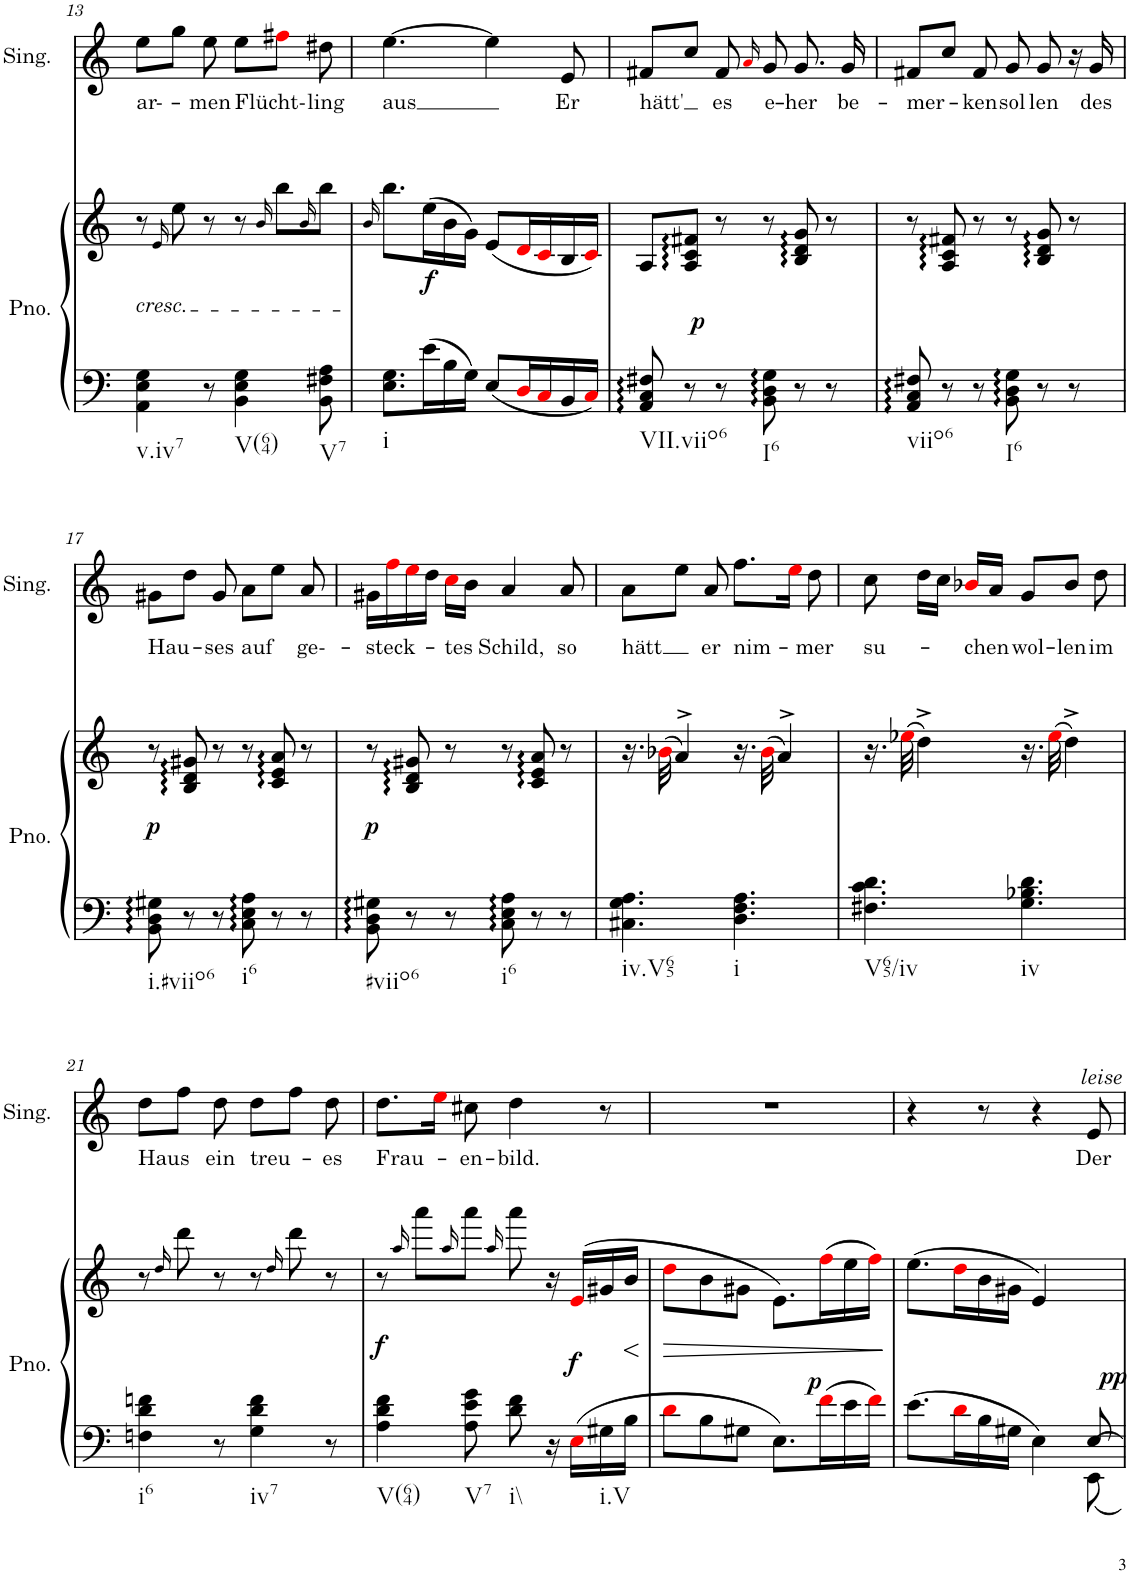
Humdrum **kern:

**kern	**kern	**dynam	**kern	**text
*part2	*part2	*part2	*part1	*part1
*staff3	*staff2	*staff2/3	*staff1	*staff1
*I"Pianoforte	*	*	*I"Singstimme	*
*I'Pno.	*	*	*I'Sing.	*
!!LO:PB:g=z
*clefF4	*clefG2	*	*clefG2	*
*k[]	*k[]	*	*k[]	*
*M6/8	*M6/8	*	*M6/8	*
=13	=13	=13	=13	=13
!	!LO:TX:b:i:t=cresc.	!	!	!
!LO:TX:b:t=v.iv7	!	!	!	!
!	!	!	!	!LO:LY:b
4AA\ 4E\ 4G\	8r	.	8ee\L	ar--
.	16qe/	.	.	.
.	8ee\	.	8gg\J	.
!	!	!	!	!LO:LY:b
8r	8r	.	8ee\	-men
!LO:TX:b:t=V(64)	!	!	!	!
!	!	!	!	!LO:LY:b
4BB\ 4E\ 4G\	8r	.	8ee\L	Flücht--
.	16qb/	.	.	.
.	8bb\L	.	8ff#Xi\J	.
.	16qb/	.	.	.
!LO:TX:b:t=V7	!	!	!	!
!	!	!	!	!LO:LY:b
8BB\ 8F#X\ 8A\	8bb\J	.	8dd#X\	-ling
=14	=14	=14	=14	=14
.	16qb/	.	.	.
!LO:TX:b:t=i	!	!	!	!
!	!	!	!	!LO:LY:b
8.E\ 8.G\L	8.bb\L	.	[4.ee\	aus
!	!	!LO:DY:b	!	!
16e\L	(16ee\L	f	.	.
16B\	16b\	.	.	.
16G\JJ	16g\JJ)	.	.	.
8E/L	(8e/L	.	4ee\]	.
16Di/L	16di/L	.	.	.
16Ci/	16ci/	.	.	.
!	!	!	!	!LO:LY:b
16BB/	16B/	.	8e/	Er
16Ci/JJ	16ci/JJ)	.	.	.
=15	=15	=15	=15	=15
!LO:TX:b:t=VII.viio6	!	!	!	!
!	!	!	!	!LO:LY:b
8AA/:: 8C/:: 8F#X/::	8A/L	.	8f#X/L	hätt'
!	!	!LO:DY:a=2	!	!
8r	8A/:: 8c/:: 8f#X/::J	p	8cc/J	.
!	!	!	!	!LO:LY:b
8r	8r	.	8f#/	es
.	.	.	16qai/	.
!LO:TX:b:t=I6	!	!	!	!
!	!	!	!	!LO:LY:b
8BB\:: 8D\:: 8G\::	8r	.	8g/	e-
!	!	!	!	!LO:LY:b
8r	8B/:: 8d/:: 8g/::	.	8.g/	-her
8r	8r	.	.	.
!	!	!	!	!LO:LY:b
.	.	.	16g/	be-
=16	=16	=16	=16	=16
!LO:TX:b:t=viio6	!	!	!	!
!	!	!	!	!LO:LY:b
8AA/:: 8C/:: 8F#X/::	8r	.	8f#X/L	-mer-
8r	8A/:: 8c/:: 8f#X/::	.	8cc/J	.
!	!	!	!	!LO:LY:b
8r	8r	.	8f#/	-ken
!LO:TX:b:t=I6	!	!	!	!
!	!	!	!	!LO:LY:b
8BB\:: 8D\:: 8G\::	8r	.	8g/	sol-
!	!	!	!	!LO:LY:b
8r	8B/:: 8d/:: 8g/::	.	8g/	-len
8r	8r	.	16r	.
!	!	!	!	!LO:LY:b
.	.	.	16g/	des
!!LO:LB:g=z
=17	=17	=17	=17	=17
!LO:TX:b:t=i.#viio6	!	!	!	!
!	!	!LO:DY:b	!	!LO:LY:b
8BB\:: 8D\:: 8G#X\::	8r	p	8g#X\L	Hau-
8r	8B/:: 8d/:: 8g#X/::	.	8dd\J	.
!	!	!	!	!LO:LY:b
8r	8r	.	8g#/	-ses
!LO:TX:b:t=i6	!	!	!	!
!	!	!	!	!LO:LY:b
8C\:: 8E\:: 8A\::	8r	.	8a\L	auf
8r	8c/:: 8e/:: 8a/::	.	8ee\J	.
!	!	!	!	!LO:LY:b
8r	8r	.	8a/	ge--
=18	=18	=18	=18	=18
!LO:TX:b:t=#viio6	!	!	!	!
!	!	!LO:DY:b	!	!LO:LY:b
8BB\:: 8D\:: 8G#X\::	8r	p	16g#X\LL	-steck-
.	.	.	16ffi\	.
8r	8B/:: 8d/:: 8g#X/::	.	16eei\	.
.	.	.	16dd\JJ	.
!	!	!	!	!LO:LY:b
8r	8r	.	16cci\LL	-tes
.	.	.	16b\JJ	.
!LO:TX:b:t=i6	!	!	!	!
!	!	!	!	!LO:LY:b
8C\:: 8E\:: 8A\::	8r	.	4a/	Schild,
8r	8c/:: 8e/:: 8a/::	.	.	.
!	!	!	!	!LO:LY:b
8r	8r	.	8a/	so
=19	=19	=19	=19	=19
!LO:TX:b:t=iv.V65	!	!	!	!
!	!	!	!	!LO:LY:b
4.C#X\ 4.G\ 4.A\	16.r	.	8a\L	hätt
.	(32b-Xi\	.	.	.
.	4a^>/)	.	8ee\J	.
!	!	!	!	!LO:LY:b
.	.	.	8a/	er
!LO:TX:b:t=i	!	!	!	!
!	!	!	!	!LO:LY:b
4.D\ 4.F\ 4.A\	16.r	.	8.ff\L	nim-
.	(32b-i\	.	.	.
.	4a^>/)	.	.	.
.	.	.	16eei\Jk	.
!	!	!	!	!LO:LY:b
.	.	.	8dd\	-mer
=20	=20	=20	=20	=20
!LO:TX:b:t=V65/iv	!	!	!	!
!	!	!	!	!LO:LY:b
4.F#X\ 4.c\ 4.d\	16.r	.	8cc\	su-
.	(32ee-Xi\	.	.	.
.	4dd^\)	.	16dd\LL	.
.	.	.	16cc\JJ	.
!	!	!	!	!LO:LY:b
.	.	.	16b-Xi/LL	-chen
.	.	.	16a/JJ	.
!LO:TX:b:t=iv	!	!	!	!
!	!	!	!	!LO:LY:b
4.G\ 4.B-X\ 4.d\	16.r	.	8g/L	wol-
.	(32ee-i\	.	.	.
!	!	!	!	!LO:LY:b
.	4dd^\)	.	8b-/J	-len
!	!	!	!	!LO:LY:b
.	.	.	8dd\	im
!!LO:LB:g=z
=21	=21	=21	=21	=21
!LO:TX:b:t=i6	!	!	!	!
!	!	!	!	!LO:LY:b
4Fn\ 4d\ 4fn\	8r	.	8dd\L	-Haus
.	16qdd/	.	.	.
.	8ddd\	.	8ff\J	.
!	!	!	!	!LO:LY:b
8r	8r	.	8dd\	ein
!LO:TX:b:t=iv7	!	!	!	!
!	!	!	!	!LO:LY:b
4G\ 4d\ 4f\	8r	.	8dd\L	treu-
.	16qdd/	.	.	.
.	8ddd\	.	8ff\J	.
!	!	!	!	!LO:LY:b
8r	8r	.	8dd\	-es
=22	=22	=22	=22	=22
!LO:TX:b:t=V(64)	!	!	!	!
!	!	!LO:DY:b	!	!LO:LY:b
4A\ 4d\ 4f\	8r	f	8.dd\L	Frau-
.	16qaa/	.	.	.
.	8aaa\L	.	.	.
.	.	.	16eei\Jk	.
.	16qaa/	.	.	.
!LO:TX:b:t=V7	!	!	!	!
!	!	!	!	!LO:LY:b
8A\ 8e\ 8g\	8aaa\J	.	8cc#X\	-en-
.	16qaa/	.	.	.
!LO:TX:b:t=i\\	!	!	!	!
!	!	!	!	!LO:LY:b
8d\ 8f\	8aaa\	.	4dd\	-bild.
16r	16r	.	.	.
!	!	!LO:DY:b	!	!
16Ei\LL	(>16ei/LL	f	.	.
!LO:TX:b:t=i.V	!	!	!	!
16G#X\	16g#X/	.	8r	.
!	!	!LO:HP:b	!	!
16B\JJ	16b/JJ	<	.	.
.	.	[	.	.
=23	=23	=23	=23	=23
!	!	!LO:HP:b	!	!
8di\L	8ddi\L	>	2.r	.
8B\	8b\	.	.	.
8G#X\J	8g#X\J	.	.	.
8.E\L	8.e\L)	.	.	.
!	!	!LO:DY:a=2	!	!
16fi\L	(16ffi\L	p	.	.
16e\	16ee\	.	.	.
16fi\JJ	16ffi\JJ)	.	.	.
.	.	]	.	.
=24	=24	=24	=24	=24
*^	*	*	*	*
8ryy	8.e\L	(8.ee\L	.	4r	.
.	16di\L	16ddi\L	.	.	.
.	16B\	16b\	.	8r	.
.	16G#X\JJ	16g#X\JJ	.	.	.
.	4E\	4e/)	.	4r	.
!	!	!	!	!LO:TX:a:i:t=leise	!
!	!	!	!LO:DY:a=2	!	!LO:LY:b
8E/	8EE\	8ryy	pp	8e/	Der
*v	*v	*	*	*	*
=	=	=	=	=
*-	*-	*-	*-	*-
